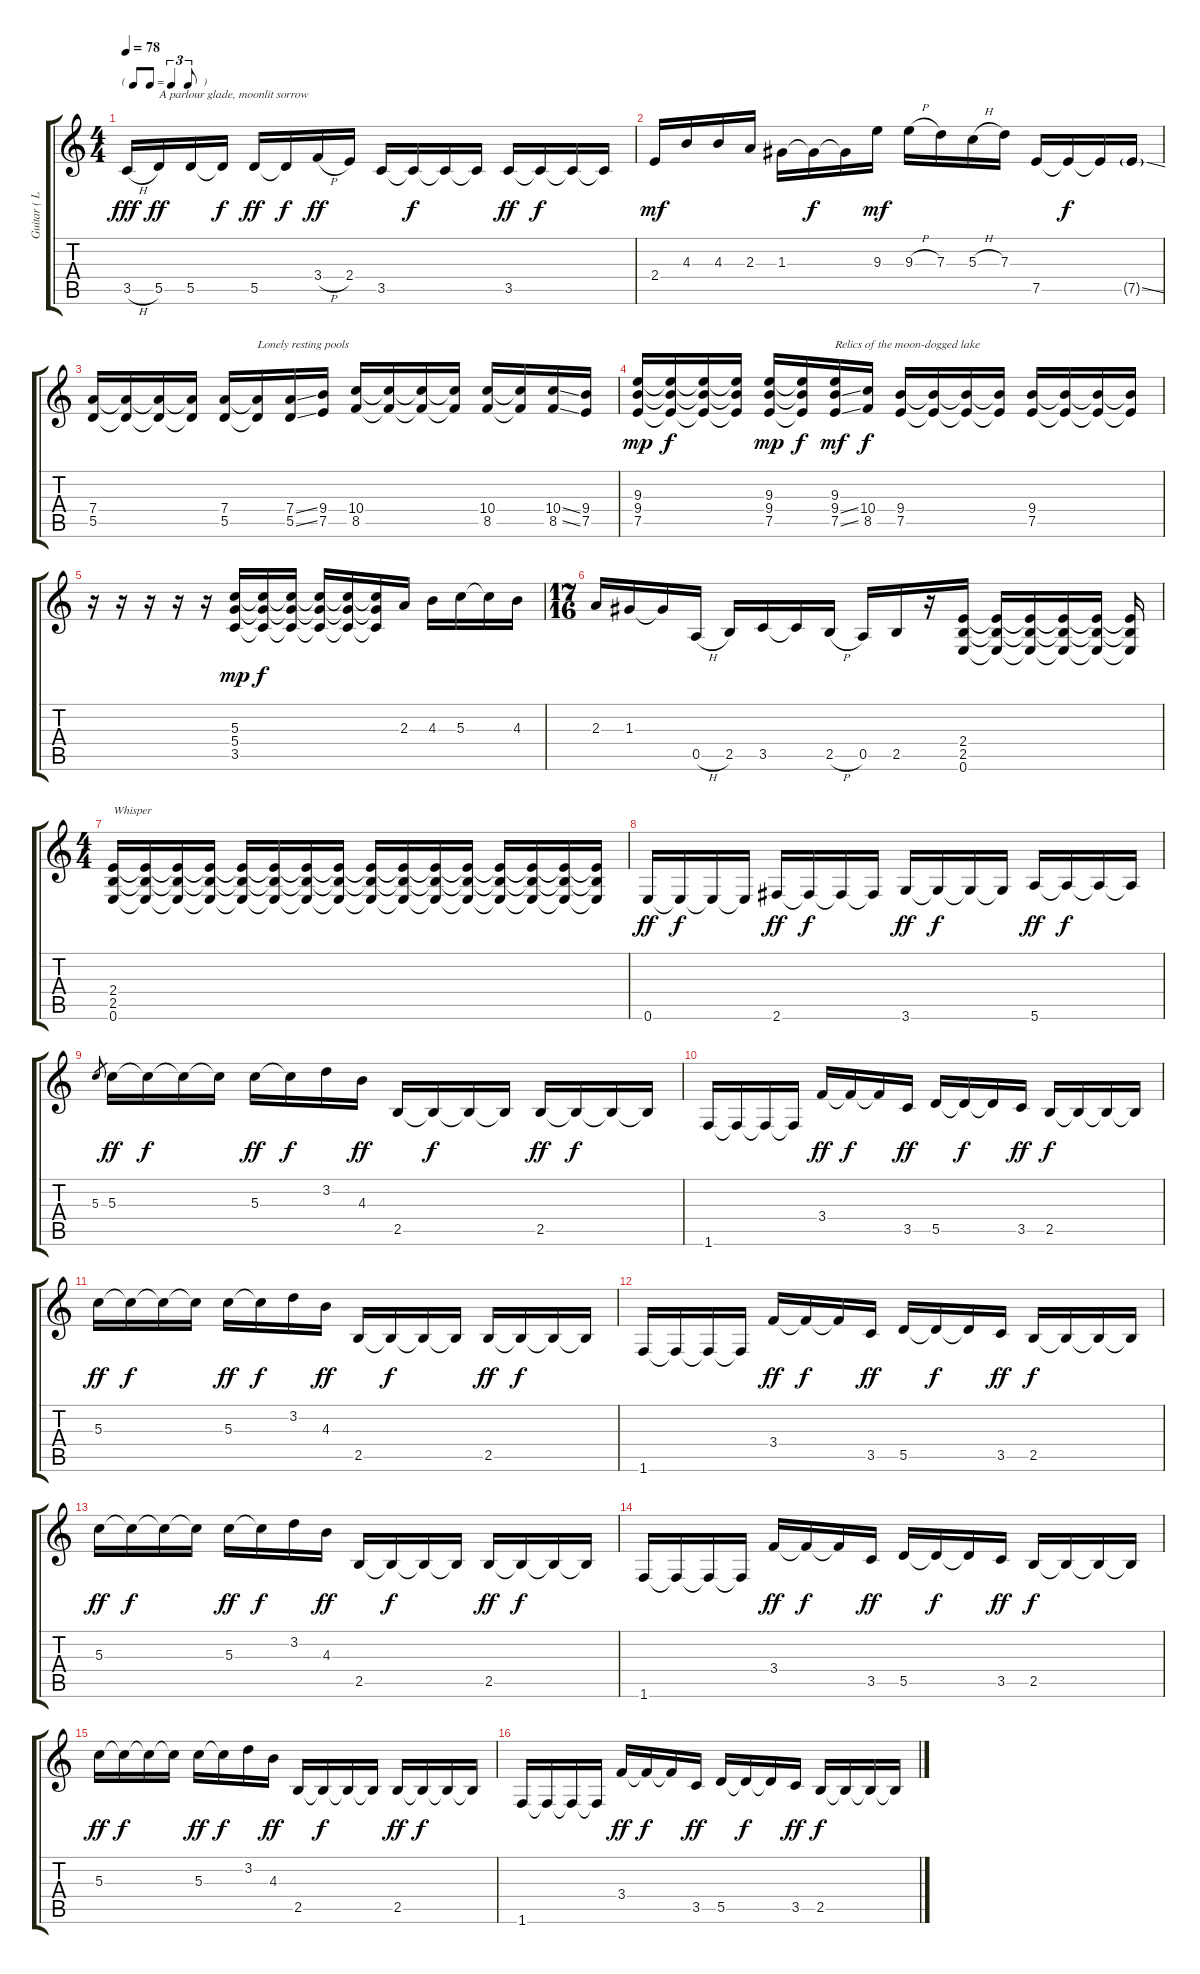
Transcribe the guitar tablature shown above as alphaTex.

\track ("Guitar ( L )" "Guitar ( L") {instrument overdrivenguitar}
\staff {score tabs}
\tuning (E4 B3 G3 D3 A2 E2) {hide}
\ts (4 4)
\tf triplet8th
\tempo 78
\clef g2
\ks c
3.5{h}.16{dy fff} 5.5.16{txt "A parlour glade, moonlit sorrow" dy ff} 5.5.16 5.5{t}.16{dy f} 5.5.16{dy ff} 5.5{t}.16{dy f} 3.4{h}.16{dy ff} 2.4.16 3.5.16 3.5{t}.16{dy f} 3.5{t}.16 3.5{t}.16 3.5.16{dy ff} 3.5{t}.16{dy f} 3.5{t}.16 3.5{t}.16 |
2.4.16{dy mf} 4.3.16 4.3.16 2.3.16 1.3.16 1.3{t}.16{dy f} 1.3{t}.16 9.3.16{dy mf} 9.3{h}.16 7.3.16 5.3{h}.16 7.3.16 7.5.16 7.5{t}.16{dy f} 7.5{t}.16 7.5{ss g}.16 |
(7.4 5.5).16 (7.4{t} 5.5{t}).16 (7.4{t} 5.5{t}).16 (7.4{t} 5.5{t}).16 (7.4 5.5).16 (7.4{t} 5.5{t}).16{txt "Lonely resting pools"} (7.4{ss} 5.5{ss}).16 (9.4 7.5).16 (10.4 8.5).16 (10.4{t} 8.5{t}).16 (10.4{t} 8.5{t}).16 (10.4{t} 8.5{t}).16 (10.4 8.5).16 (10.4{t} 8.5{t}).16 (10.4{ss} 8.5{ss}).16 (9.4 7.5).16 |
(9.3 9.4 7.5).16{dy mp} (9.3{t} 9.4{t} 7.5{t}).16{dy f} (9.3{t} 9.4{t} 7.5{t}).16 (9.3{t} 9.4{t} 7.5{t}).16 (9.3 9.4 7.5).16{dy mp} (9.3{t} 9.4{t} 7.5{t}).16{dy f} (9.3 9.4{ss} 7.5{ss}).16{txt "Relics of the moon-dogged lake" dy mf} (10.4 8.5).16{dy f} (9.4 7.5).16 (9.4{t} 7.5{t}).16 (9.4{t} 7.5{t}).16 (9.4{t} 7.5{t}).16 (9.4 7.5).16 (9.4{t} 7.5{t}).16 (9.4{t} 7.5{t}).16 (9.4{t} 7.5{t}).16 |
r.16 r.16 r.16 r.16 r.16 (5.3 5.4 3.5).16{dy mp} (5.3{t} 5.4{t} 3.5{t}).16{dy f} (5.3{t} 5.4{t} 3.5{t}).16 (5.3{t} 5.4{t} 3.5{t}).16 (5.3{t} 5.4{t} 3.5{t}).16 (5.3{t} 5.4{t} 3.5{t}).16 2.3.16 4.3.16 5.3.16 5.3{t}.16 4.3.16 |
\ts (17 16)
2.3.16 1.3.16 1.3{t}.16 0.5{h}.16 2.5.16 3.5.16 3.5{t}.16 2.5{h}.16 0.5.16 2.5.16 r.16 (2.4 2.5 0.6).16 (2.4{t} 2.5{t} 0.6{t}).16 (2.4{t} 2.5{t} 0.6{t}).16 (2.4{t} 2.5{t} 0.6{t}).16 (2.4{t} 2.5{t} 0.6{t}).16 (2.4{t} 2.5{t} 0.6{t}).16 |
\ts (4 4)
(2.4 2.5 0.6).16{txt "Whisper"} (2.4{t} 2.5{t} 0.6{t}).16 (2.4{t} 2.5{t} 0.6{t}).16 (2.4{t} 2.5{t} 0.6{t}).16 (2.4{t} 2.5{t} 0.6{t}).16 (2.4{t} 2.5{t} 0.6{t}).16 (2.4{t} 2.5{t} 0.6{t}).16 (2.4{t} 2.5{t} 0.6{t}).16 (2.4{t} 2.5{t} 0.6{t}).16 (2.4{t} 2.5{t} 0.6{t}).16 (2.4{t} 2.5{t} 0.6{t}).16 (2.4{t} 2.5{t} 0.6{t}).16 (2.4{t} 2.5{t} 0.6{t}).16 (2.4{t} 2.5{t} 0.6{t}).16 (2.4{t} 2.5{t} 0.6{t}).16 (2.4{t} 2.5{t} 0.6{t}).16 |
0.6.16{dy ff} 0.6{t}.16{dy f} 0.6{t}.16 0.6{t}.16 2.6.16{dy ff} 2.6{t}.16{dy f} 2.6{t}.16 2.6{t}.16 3.6.16{dy ff} 3.6{t}.16{dy f} 3.6{t}.16 3.6{t}.16 5.6.16{dy ff} 5.6{t}.16{dy f} 5.6{t}.16 5.6{t}.16 |
5.3.8{gr} 5.3.16{dy ff} 5.3{t}.16{dy f} 5.3{t}.16 5.3{t}.16 5.3.16{dy ff} 5.3{t}.16{dy f} 3.2.16 4.3.16{dy ff} 2.5.16 2.5{t}.16{dy f} 2.5{t}.16 2.5{t}.16 2.5.16{dy ff} 2.5{t}.16{dy f} 2.5{t}.16 2.5{t}.16 |
1.6.16 1.6{t}.16 1.6{t}.16 1.6{t}.16 3.4.16{dy ff} 3.4{t}.16{dy f} 3.4{t}.16 3.5.16{dy ff} 5.5.16 5.5{t}.16{dy f} 5.5{t}.16 3.5.16{dy ff} 2.5.16{dy f} 2.5{t}.16 2.5{t}.16 2.5{t}.16 |
5.3.16{dy ff} 5.3{t}.16{dy f} 5.3{t}.16 5.3{t}.16 5.3.16{dy ff} 5.3{t}.16{dy f} 3.2.16 4.3.16{dy ff} 2.5.16 2.5{t}.16{dy f} 2.5{t}.16 2.5{t}.16 2.5.16{dy ff} 2.5{t}.16{dy f} 2.5{t}.16 2.5{t}.16 |
1.6.16 1.6{t}.16 1.6{t}.16 1.6{t}.16 3.4.16{dy ff} 3.4{t}.16{dy f} 3.4{t}.16 3.5.16{dy ff} 5.5.16 5.5{t}.16{dy f} 5.5{t}.16 3.5.16{dy ff} 2.5.16{dy f} 2.5{t}.16 2.5{t}.16 2.5{t}.16 |
5.3.16{dy ff} 5.3{t}.16{dy f} 5.3{t}.16 5.3{t}.16 5.3.16{dy ff} 5.3{t}.16{dy f} 3.2.16 4.3.16{dy ff} 2.5.16 2.5{t}.16{dy f} 2.5{t}.16 2.5{t}.16 2.5.16{dy ff} 2.5{t}.16{dy f} 2.5{t}.16 2.5{t}.16 |
1.6.16 1.6{t}.16 1.6{t}.16 1.6{t}.16 3.4.16{dy ff} 3.4{t}.16{dy f} 3.4{t}.16 3.5.16{dy ff} 5.5.16 5.5{t}.16{dy f} 5.5{t}.16 3.5.16{dy ff} 2.5.16{dy f} 2.5{t}.16 2.5{t}.16 2.5{t}.16 |
5.3.16{dy ff} 5.3{t}.16{dy f} 5.3{t}.16 5.3{t}.16 5.3.16{dy ff} 5.3{t}.16{dy f} 3.2.16 4.3.16{dy ff} 2.5.16 2.5{t}.16{dy f} 2.5{t}.16 2.5{t}.16 2.5.16{dy ff} 2.5{t}.16{dy f} 2.5{t}.16 2.5{t}.16 |
1.6.16 1.6{t}.16 1.6{t}.16 1.6{t}.16 3.4.16{dy ff} 3.4{t}.16{dy f} 3.4{t}.16 3.5.16{dy ff} 5.5.16 5.5{t}.16{dy f} 5.5{t}.16 3.5.16{dy ff} 2.5.16{dy f} 2.5{t}.16 2.5{t}.16 2.5{t}.16
